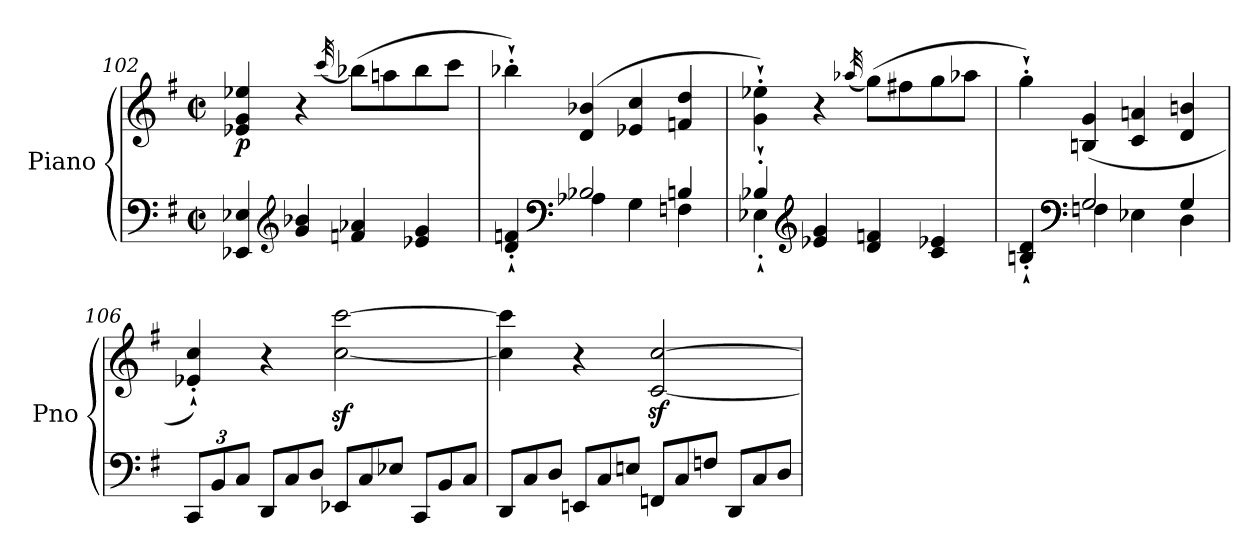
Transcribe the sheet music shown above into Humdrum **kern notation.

**kern	**kern	**dynam
*part1	*part1	*part1
*staff2	*staff1	*staff1/2
*I"Piano	*	*
*I'Pno	*	*
*clefF4	*clefG2	*
*k[f#]	*k[f#]	*
*G:	*G:	*
*M2/2	*M2/2	*
*met(c|)	*met(c|)	*
=102	=102	=102
!	!	!LO:DY:b
4EE-X/ 4E-X/	4e-X/ 4g/ 4ee-X/	p
*clefG2	*	*
4g/ 4b-X/	4r	.
.	(32qccc/	.
4fn/ 4a-X/	(8bb-X\L)	.
.	8aan\	.
4e-X/ 4g/	8bb-\	.
.	8ccc\J	.
=103	=103	=103
*^	*	*
4d/`' 4fn/`'	4ryy	4bb-X`'\)	.
*clefF4	*	*	*
2B-X/	4A-X\	(4d/ 4b-X/	.
.	4G\	4e-X/ 4cc/	.
4Bn/	4Fn\	4fn/ 4dd/	.
!!LO:LB:g=z
=104	=104	=104	=104
4B-X`'/	4E-X`'\	4g\`' 4ee-X\`')	.
*clefG2	*	*	*
4e-X/ 4g/	2.ryy	4r	.
.	.	(32qaa-X/	.
4d/ 4fn/	.	(8gg\L)	.
.	.	8ff#X\	.
4c/ 4e-X/	.	8gg\	.
.	.	8aa-X\J	.
=105	=105	=105	=105
4Bn/`' 4d/`'	4ryy	4gg`'\)	.
*clefF4	*	*	*
2G/	4Fn\	(4Bn/ 4g/	.
.	4E-X\	4c/ 4an/	.
4G/	4D\	4d/ 4bn/	.
*v	*v	*	*
=106	=106	=106
*Xbrackettup	*	*
12CC/L	4e-X/`' 4cc/`')	.
12BB/	.	.
12C/J	.	.
*Xtuplet	*	*
12DD/L	4r	.
12C/	.	.
12D/J	.	.
12EE-X/L	[2cc\z< [2ccc\z<	.
12C/	.	.
12E-X/J	.	.
12CC/L	.	.
12BB/	.	.
12C/J	.	.
=107	=107	=107
12DD/L	4cc\] 4ccc\]	.
12C/	.	.
12D/J	.	.
12EEn/L	4r	.
12C/	.	.
12En/J	.	.
12FFn/L	[2c/z< [2cc/z<	.
12C/	.	.
12Fn/J	.	.
12DD/L	.	.
12C/	.	.
12D/J	.	.
=	=	=
*-	*-	*-
